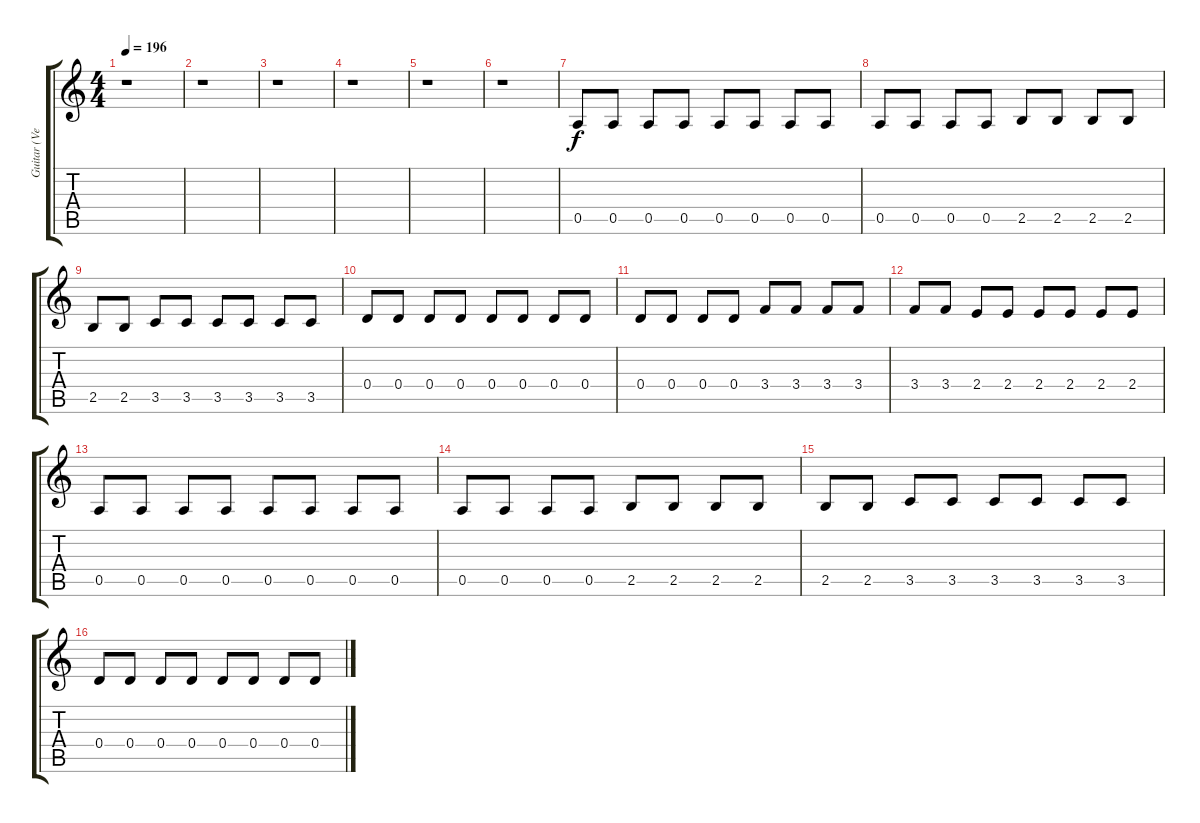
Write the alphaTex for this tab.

\track ("Guitar (Verses)" "Guitar (Ve") {instrument overdrivenguitar}
\staff {score tabs}
\tuning (E4 B3 G3 D3 A2 E2) {hide}
\ts (4 4)
\tempo 196
\clef g2
\ks c
r.1{dy f} |
r.1 |
r.1 |
r.1 |
r.1 |
r.1 |
0.5.8 0.5.8 0.5.8 0.5.8 0.5.8 0.5.8 0.5.8 0.5.8 |
0.5.8 0.5.8 0.5.8 0.5.8 2.5.8 2.5.8 2.5.8 2.5.8 |
2.5.8 2.5.8 3.5.8 3.5.8 3.5.8 3.5.8 3.5.8 3.5.8 |
0.4.8 0.4.8 0.4.8 0.4.8 0.4.8 0.4.8 0.4.8 0.4.8 |
0.4.8 0.4.8 0.4.8 0.4.8 3.4.8 3.4.8 3.4.8 3.4.8 |
3.4.8 3.4.8 2.4.8 2.4.8 2.4.8 2.4.8 2.4.8 2.4.8 |
0.5.8 0.5.8 0.5.8 0.5.8 0.5.8 0.5.8 0.5.8 0.5.8 |
0.5.8 0.5.8 0.5.8 0.5.8 2.5.8 2.5.8 2.5.8 2.5.8 |
2.5.8 2.5.8 3.5.8 3.5.8 3.5.8 3.5.8 3.5.8 3.5.8 |
0.4.8 0.4.8 0.4.8 0.4.8 0.4.8 0.4.8 0.4.8 0.4.8
